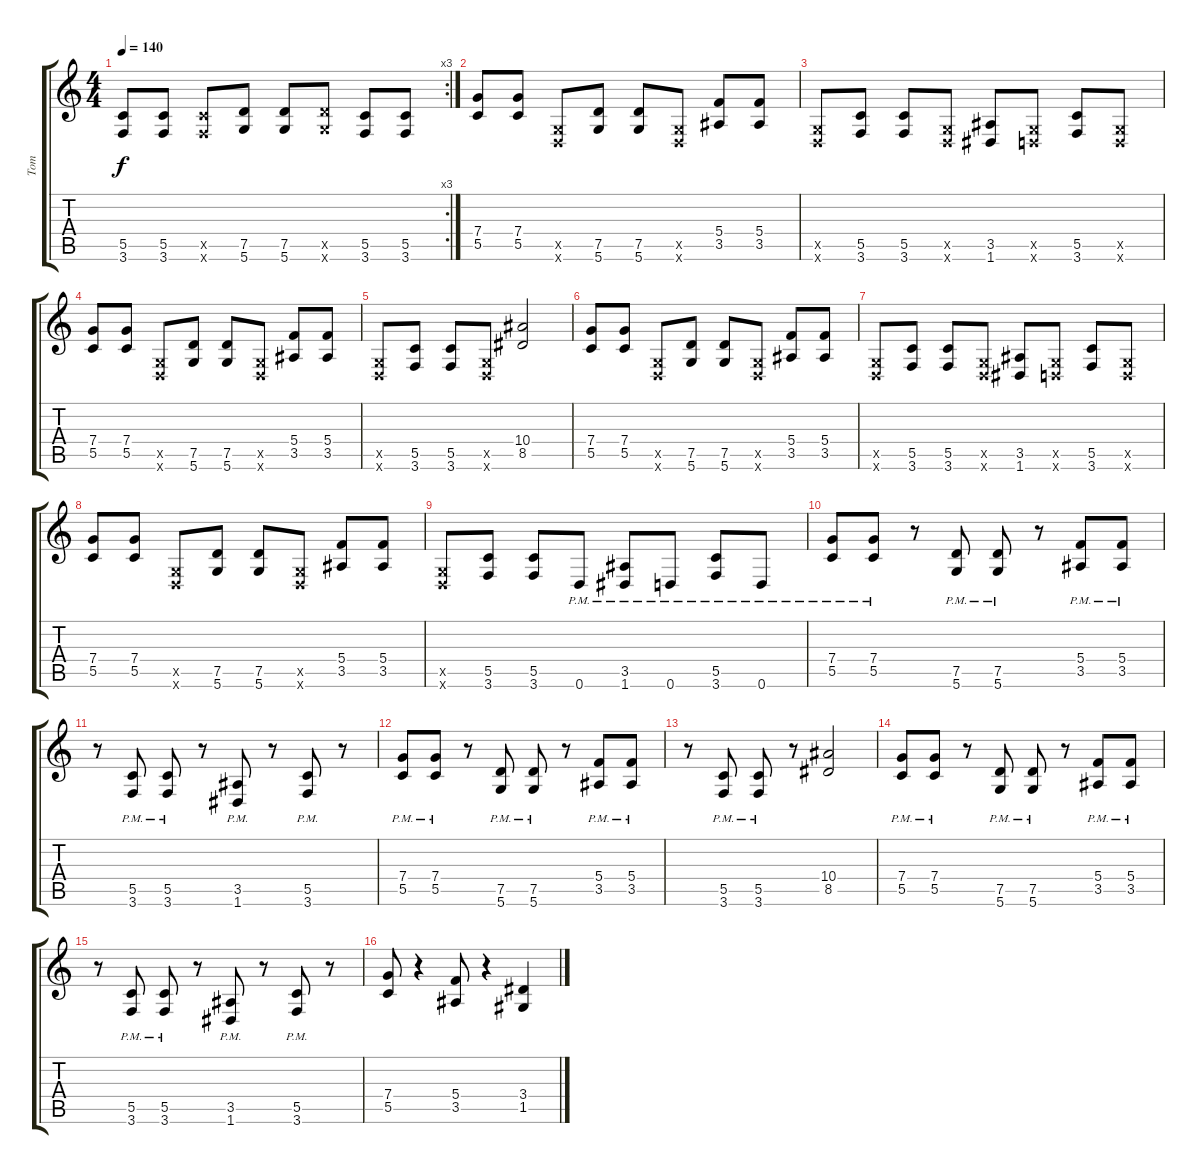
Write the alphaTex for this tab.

\track ("Tom" "Tom") {instrument distortionguitar}
\staff {score tabs}
\tuning (D4 A3 F3 C3 G2 D2) {hide}
\rc 3
\ts (4 4)
\tempo 140
\clef g2
\ks c
(5.5 3.6).8{dy f} (5.5 3.6).8 (5.5{x} 3.6{x}).8 (7.5 5.6).8 (7.5 5.6).8 (7.5{x} 5.6{x}).8 (5.5 3.6).8 (5.5 3.6).8 |
(7.4 5.5).8 (7.4 5.5).8 (0.5{x} 0.6{x}).8 (7.5 5.6).8 (7.5 5.6).8 (0.5{x} 0.6{x}).8 (5.4 3.5).8 (5.4 3.5).8 |
(0.5{x} 0.6{x}).8 (5.5 3.6).8 (5.5 3.6).8 (0.5{x} 0.6{x}).8 (3.5 1.6).8 (0.5{x} 0.6{x}).8 (5.5 3.6).8 (0.5{x} 0.6{x}).8 |
(7.4 5.5).8 (7.4 5.5).8 (0.5{x} 0.6{x}).8 (7.5 5.6).8 (7.5 5.6).8 (0.5{x} 0.6{x}).8 (5.4 3.5).8 (5.4 3.5).8 |
(0.5{x} 0.6{x}).8 (5.5 3.6).8 (5.5 3.6).8 (0.5{x} 0.6{x}).8 (10.4 8.5).2 |
(7.4 5.5).8 (7.4 5.5).8 (0.5{x} 0.6{x}).8 (7.5 5.6).8 (7.5 5.6).8 (0.5{x} 0.6{x}).8 (5.4 3.5).8 (5.4 3.5).8 |
(0.5{x} 0.6{x}).8 (5.5 3.6).8 (5.5 3.6).8 (0.5{x} 0.6{x}).8 (3.5 1.6).8 (0.5{x} 0.6{x}).8 (5.5 3.6).8 (0.5{x} 0.6{x}).8 |
(7.4 5.5).8 (7.4 5.5).8 (0.5{x} 0.6{x}).8 (7.5 5.6).8 (7.5 5.6).8 (0.5{x} 0.6{x}).8 (5.4 3.5).8 (5.4 3.5).8 |
(0.5{x} 0.6{x}).8 (5.5 3.6).8 (5.5 3.6).8 0.6{pm}.8 (3.5{pm} 1.6{pm}).8 0.6{pm}.8 (5.5{pm} 3.6{pm}).8 0.6{pm}.8 |
(7.4{pm} 5.5{pm}).8 (7.4{pm} 5.5{pm}).8 r.8 (7.5{pm} 5.6{pm}).8 (7.5{pm} 5.6{pm}).8 r.8 (5.4{pm} 3.5{pm}).8 (5.4{pm} 3.5{pm}).8 |
r.8 (5.5{pm} 3.6{pm}).8 (5.5{pm} 3.6{pm}).8 r.8 (3.5{pm} 1.6{pm}).8 r.8 (5.5{pm} 3.6{pm}).8 r.8 |
(7.4{pm} 5.5{pm}).8 (7.4{pm} 5.5{pm}).8 r.8 (7.5{pm} 5.6{pm}).8 (7.5{pm} 5.6{pm}).8 r.8 (5.4{pm} 3.5{pm}).8 (5.4{pm} 3.5{pm}).8 |
r.8 (5.5{pm} 3.6{pm}).8 (5.5{pm} 3.6{pm}).8 r.8 (10.4 8.5).2 |
(7.4{pm} 5.5{pm}).8 (7.4{pm} 5.5{pm}).8 r.8 (7.5{pm} 5.6{pm}).8 (7.5{pm} 5.6{pm}).8 r.8 (5.4{pm} 3.5{pm}).8 (5.4{pm} 3.5{pm}).8 |
r.8 (5.5{pm} 3.6{pm}).8 (5.5{pm} 3.6{pm}).8 r.8 (3.5{pm} 1.6{pm}).8 r.8 (5.5{pm} 3.6{pm}).8 r.8 |
(7.4 5.5).8 r.4 (5.4 3.5).8 r.4 (3.4 1.5).4
